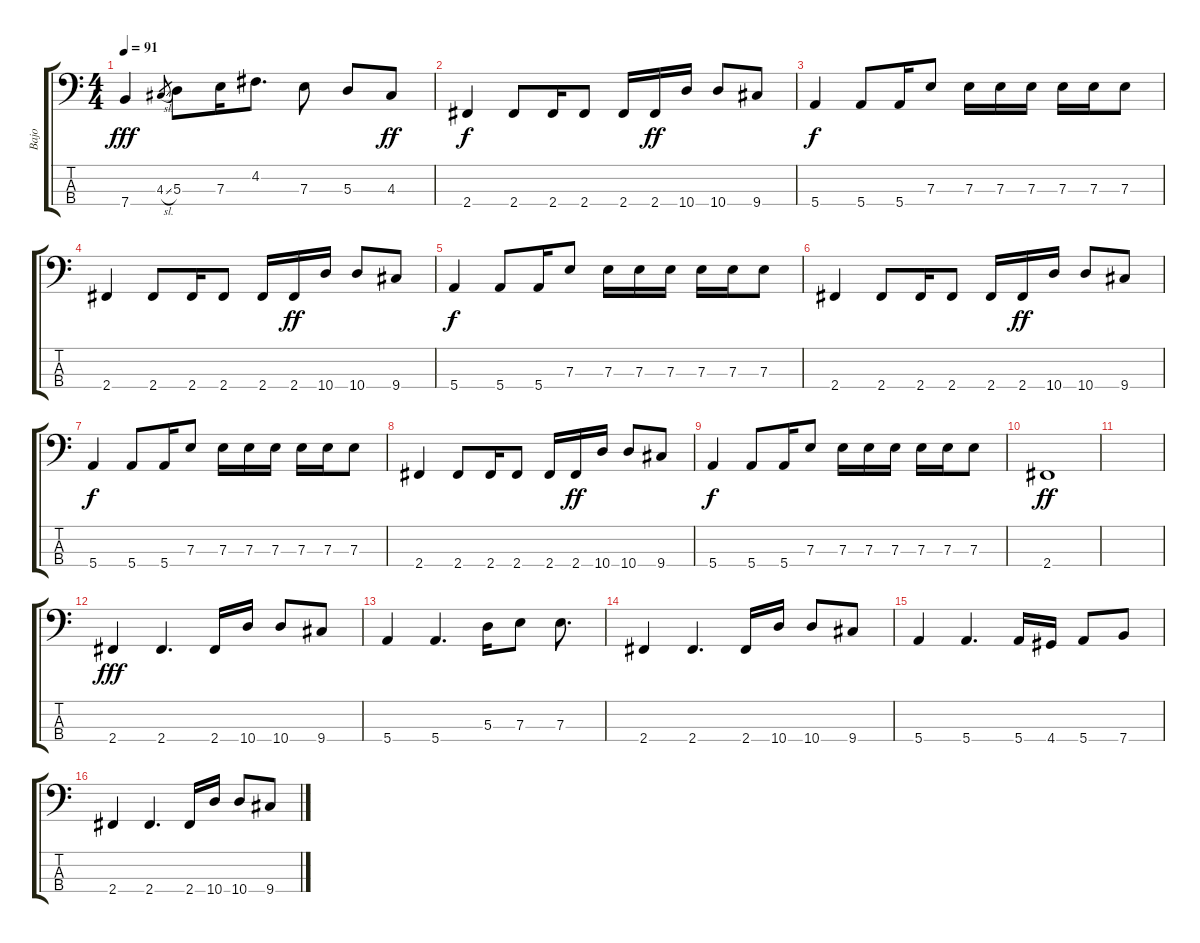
\track ("Bajo" "Bajo") {instrument electricbassfinger}
\staff {score tabs}
\tuning (G2 D2 A1 E1) {hide}
\ts (4 4)
\tempo 91
\clef f4
\ks c
7.4.4{dy fff} 4.3{sl}.8{gr} 5.3.8 7.3.16 4.2.8{d} 7.3.8 5.3.8 4.3.8{dy ff} |
2.4.4{dy f} 2.4.8 2.4.16 2.4.8 2.4.16 2.4.16{dy ff} 10.4.16 10.4.8 9.4.8 |
5.4.4{dy f} 5.4.8 5.4.16 7.3.8 7.3.16 7.3.16 7.3.16 7.3.16 7.3.16 7.3.8 |
2.4.4 2.4.8 2.4.16 2.4.8 2.4.16 2.4.16{dy ff} 10.4.16 10.4.8 9.4.8 |
5.4.4{dy f} 5.4.8 5.4.16 7.3.8 7.3.16 7.3.16 7.3.16 7.3.16 7.3.16 7.3.8 |
2.4.4 2.4.8 2.4.16 2.4.8 2.4.16 2.4.16{dy ff} 10.4.16 10.4.8 9.4.8 |
5.4.4{dy f} 5.4.8 5.4.16 7.3.8 7.3.16 7.3.16 7.3.16 7.3.16 7.3.16 7.3.8 |
2.4.4 2.4.8 2.4.16 2.4.8 2.4.16 2.4.16{dy ff} 10.4.16 10.4.8 9.4.8 |
5.4.4{dy f} 5.4.8 5.4.16 7.3.8 7.3.16 7.3.16 7.3.16 7.3.16 7.3.16 7.3.8 |
2.4.1{dy ff} |
|
2.4.4{dy fff} 2.4.4{d} 2.4.16 10.4.16 10.4.8 9.4.8 |
5.4.4 5.4.4{d} 5.3.16 7.3.8 7.3.8{d} |
2.4.4 2.4.4{d} 2.4.16 10.4.16 10.4.8 9.4.8 |
5.4.4 5.4.4{d} 5.4.16 4.4.16 5.4.8 7.4.8 |
2.4.4 2.4.4{d} 2.4.16 10.4.16 10.4.8 9.4.8
